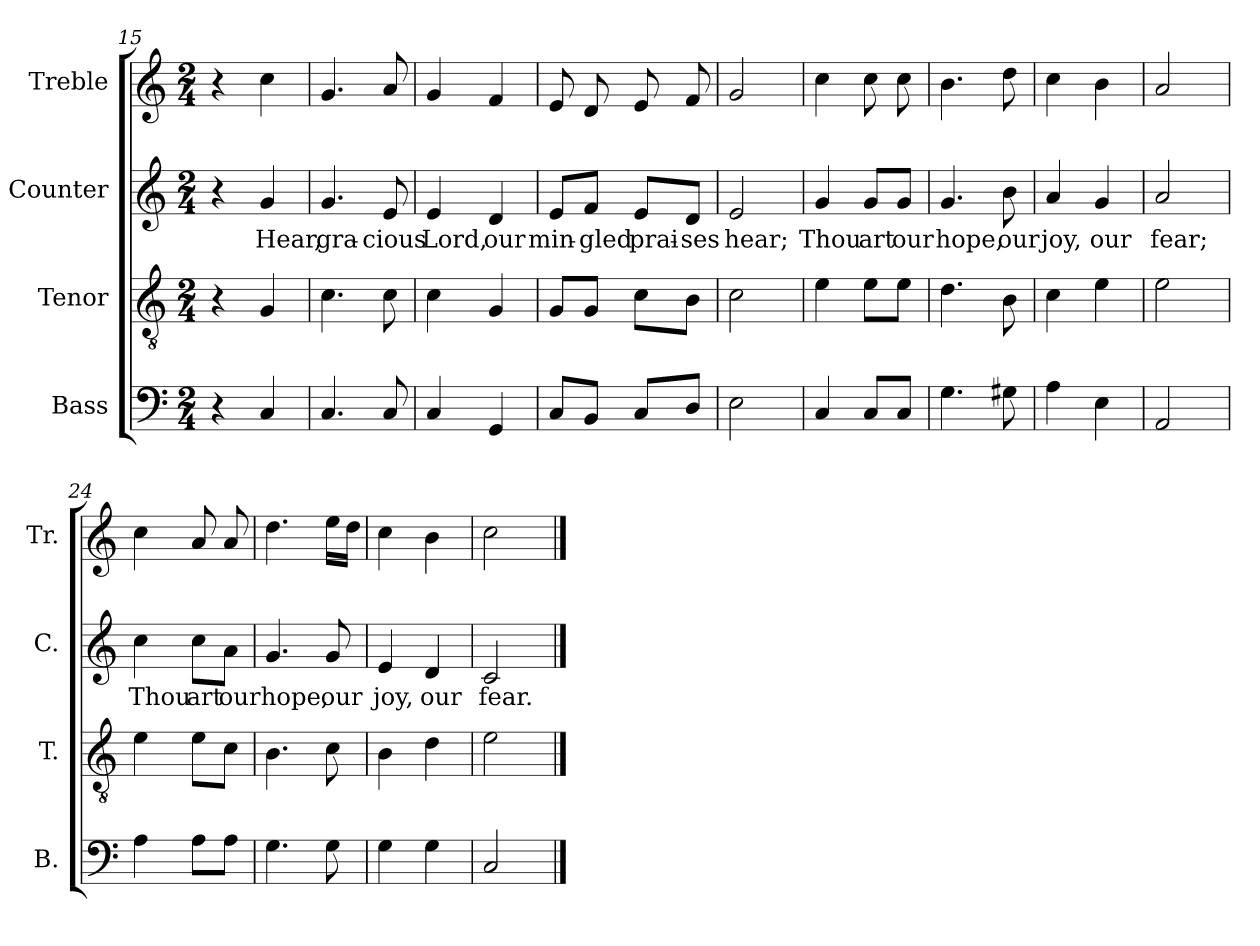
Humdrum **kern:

**kern	**kern	**kern	**text	**kern
*part4	*part3	*part2	*part2	*part1
*staff4	*staff3	*staff2	*staff2	*staff1
*I"Bass	*I"Tenor	*I"Counter	*	*I"Treble
*I'B.	*I'T.	*I'C.	*	*I'Tr.
*clefF4	*clefGv2	*clefG2	*	*clefG2
*k[]	*k[]	*k[]	*	*k[]
*M2/4	*M2/4	*M2/4	*	*M2/4
=15	=15	=15	=15	=15
4r	4r	4r	.	4r
4C/	4G/	4g/	Hear,	4cc\
=16	=16	=16	=16	=16
4.C/	4.c\	4.g/	gra-	4.g/
8C/	8c\	8e/	-cious	8a/
=17	=17	=17	=17	=17
4C/	4c\	4e/	Lord,	4g/
4GG/	4G/	4d/	our	4f/
=18	=18	=18	=18	=18
8C/L	8G/L	8e/L	min-	8e/
8BB/J	8G/J	8f/J	-gled	8d/
8C/L	8c\L	8e/L	prai-	8e/
8D/J	8B\J	8d/J	-ses	8f/
=19	=19	=19	=19	=19
2E\	2c\	2e/	hear;	2g/
=20	=20	=20	=20	=20
4C/	4e\	4g/	Thou	4cc\
8C/L	8e\L	8g/L	art	8cc\
8C/J	8e\J	8g/J	our	8cc\
=21	=21	=21	=21	=21
4.G\	4.d\	4.g/	hope,	4.b\
8G#X\	8B\	8b\	our	8dd\
=22	=22	=22	=22	=22
4A\	4c\	4a/	joy,	4cc\
4E\	4e\	4g/	our	4b\
=23	=23	=23	=23	=23
2AA/	2e\	2a/	fear;	2a/
=24	=24	=24	=24	=24
4A\	4e\	4cc\	Thou	4cc\
8A\L	8e\L	8cc\L	art	8a/
8A\J	8c\J	8a\J	our	8a/
=25	=25	=25	=25	=25
4.G\	4.B\	4.g/	hope,	4.dd\
8G\	8c\	8g/	our	16ee\LL
.	.	.	.	16dd\JJ
=26	=26	=26	=26	=26
4G\	4B\	4e/	joy,	4cc\
4G\	4d\	4d/	our	4b\
=27	=27	=27	=27	=27
2C/	2e\	2c/	fear.	2cc\
==	==	==	==	==
*-	*-	*-	*-	*-
